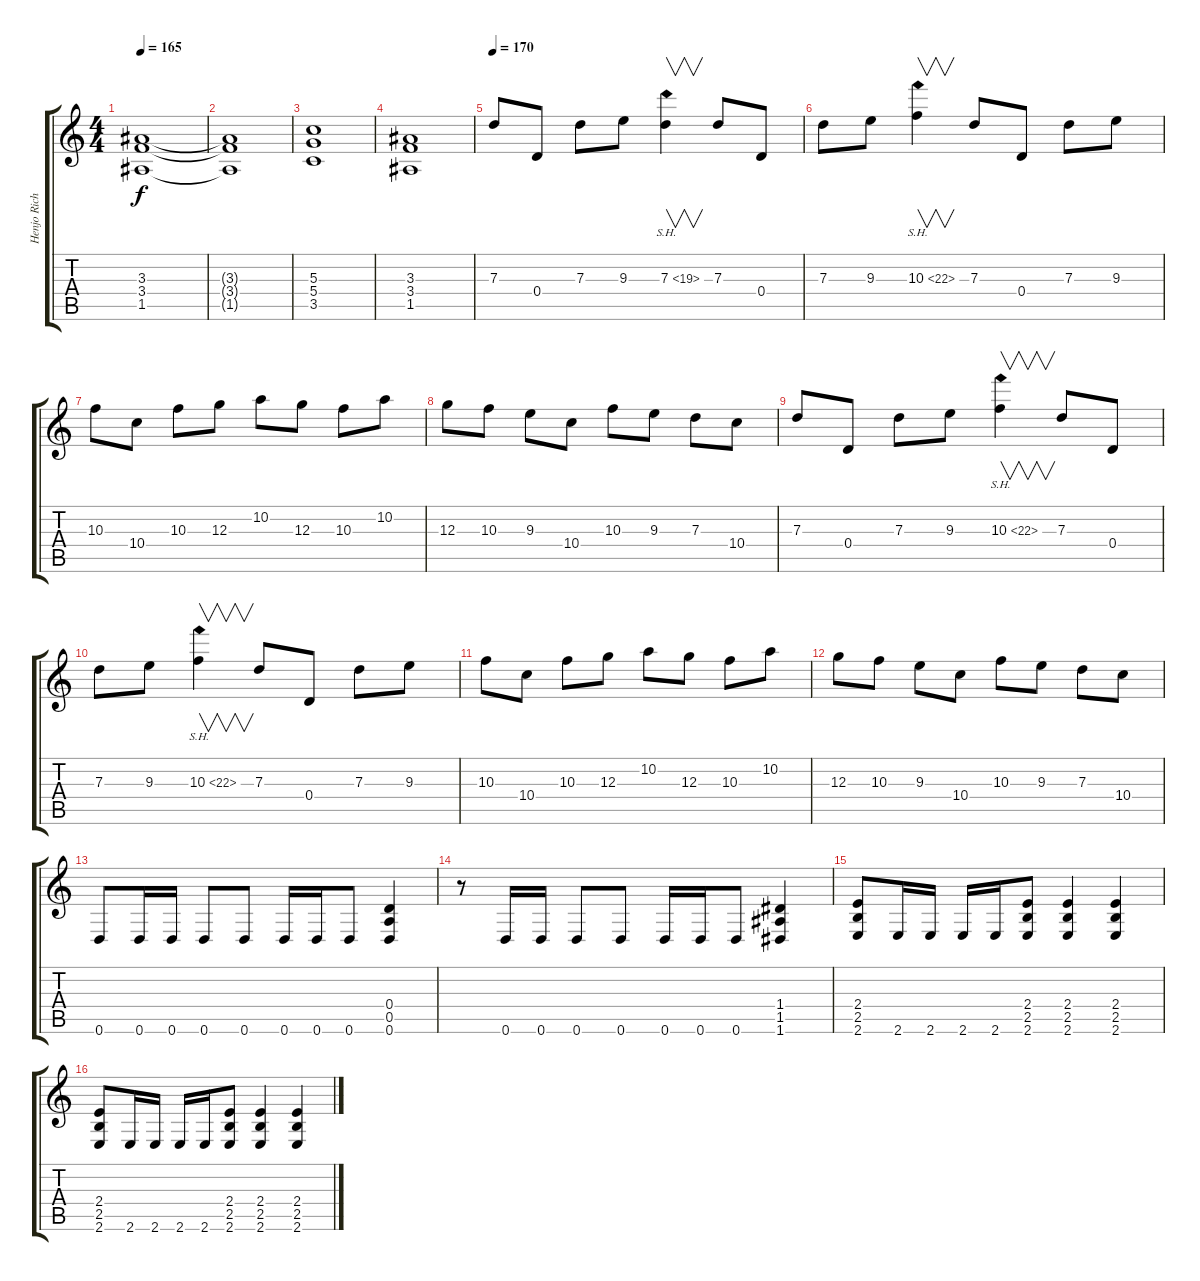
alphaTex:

\track ("Henjo Richter" "Henjo Rich") {instrument electricguitarclean}
\staff {score tabs}
\tuning (E4 B3 G3 D3 A2 D2) {hide}
\ts (4 4)
\tempo 165
\clef g2
\ks c
(3.3 3.4 1.5).1{dy f} |
(3.3{t} 3.4{t} 1.5{t}).1 |
(5.3 5.4 3.5).1 |
(3.3 3.4 1.5).1 |
\tempo 170
7.3.8 0.4.8 7.3.8 9.3.8 7.3{sh 12}.4{v} 7.3.8 0.4.8 |
7.3.8 9.3.8 10.3{sh 12}.4{v} 7.3.8 0.4.8 7.3.8 9.3.8 |
10.3.8 10.4.8 10.3.8 12.3.8 10.2.8 12.3.8 10.3.8 10.2.8 |
12.3.8 10.3.8 9.3.8 10.4.8 10.3.8 9.3.8 7.3.8 10.4.8 |
7.3.8 0.4.8 7.3.8 9.3.8 10.3{sh 12}.4{v} 7.3.8 0.4.8 |
7.3.8 9.3.8 10.3{sh 12}.4{v} 7.3.8 0.4.8 7.3.8 9.3.8 |
10.3.8 10.4.8 10.3.8 12.3.8 10.2.8 12.3.8 10.3.8 10.2.8 |
12.3.8 10.3.8 9.3.8 10.4.8 10.3.8 9.3.8 7.3.8 10.4.8 |
0.6.8 0.6.16 0.6.16 0.6.8 0.6.8 0.6.16 0.6.16 0.6.8 (0.4 0.5 0.6).4 |
r.8 0.6.16 0.6.16 0.6.8 0.6.8 0.6.16 0.6.16 0.6.8 (1.4 1.5 1.6).4 |
(2.4 2.5 2.6).8 2.6.16 2.6.16 2.6.16 2.6.16 (2.4 2.5 2.6).8 (2.4 2.5 2.6).4 (2.4 2.5 2.6).4 |
(2.4 2.5 2.6).8 2.6.16 2.6.16 2.6.16 2.6.16 (2.4 2.5 2.6).8 (2.4 2.5 2.6).4 (2.4 2.5 2.6).4
